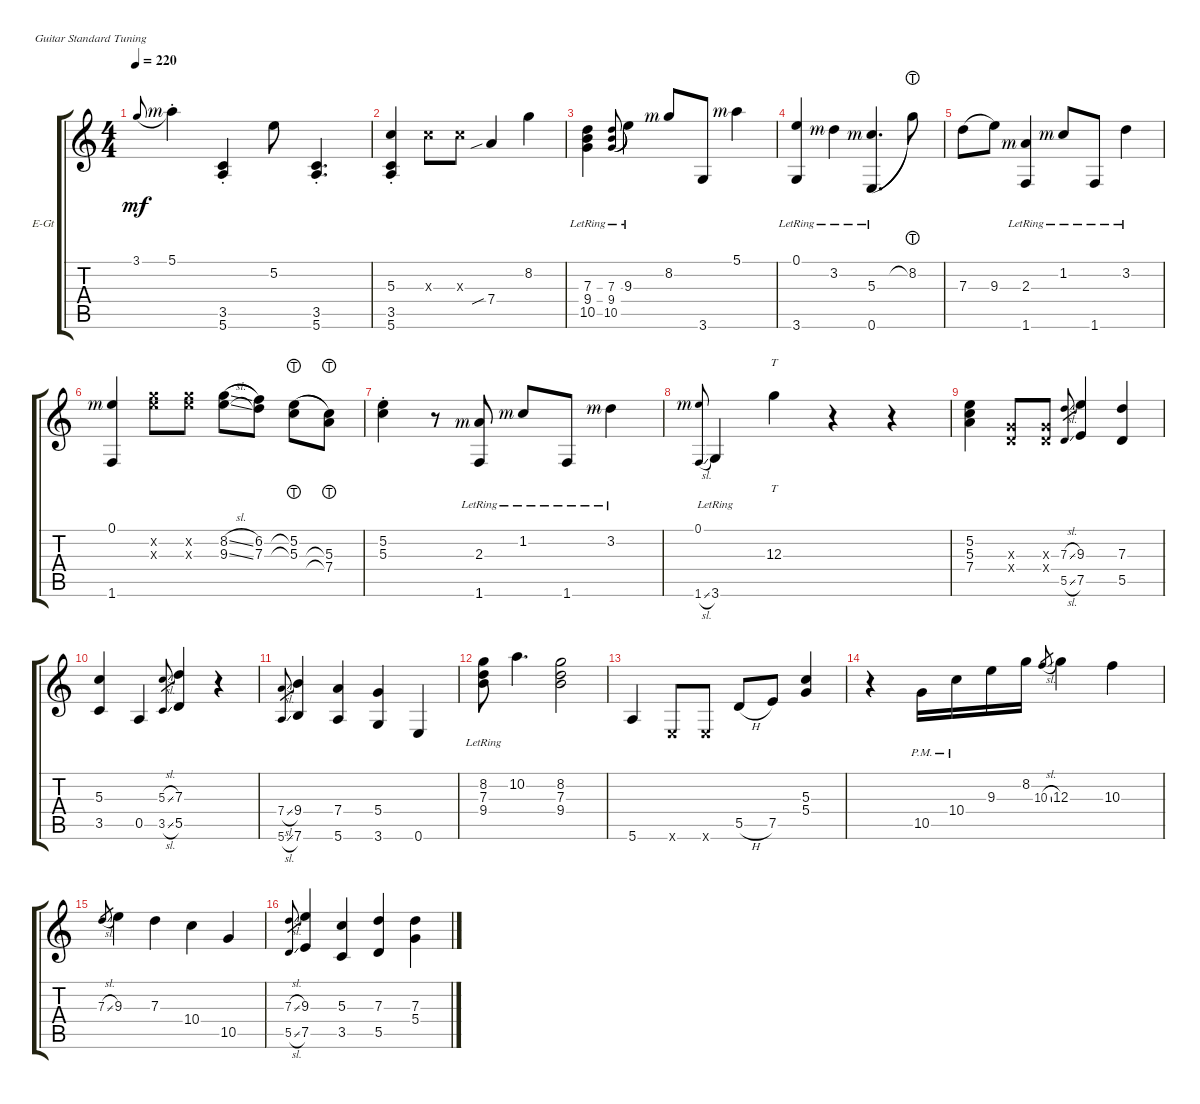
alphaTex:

\defaultSystemsLayout 4
\bracketExtendMode groupsimilarinstruments
\firstSystemTrackNameOrientation horizontal
\otherSystemsTrackNameOrientation horizontal
\track ("Scott" "E-Gt") {instrument electricguitarclean}
\staff {score tabs}
\tuning (E4 B3 G3 D3 A2 E2)
\ts (4 4)
\scale
0.502538
\tempo 220
\accidentals auto
\clef g2
\ottava regular
\simile none
\ks c
3.1.8{gr onbeat dy mf legatoorigin} 5.1{st rf 3}.4 (5.6{st} 3.5).4 5.2.8 (5.6{st} 3.5{st}).4{d} |
\scale
0.497353 (5.6{st} 3.5 5.3).4 5.3{x}.8 5.3{x}.8 7.4{sib}.4 8.2.4 |
\scale
0.492292 (10.5 9.4{lr} 7.3).4 (10.5{lr} 9.4{lr} 7.3{lr}).8{gr onbeat legatoorigin} 9.3{lr}.4 8.2{rf 3}.8 3.6.8 5.1{rf 3}.4 |
\scale
0.507678 (0.1{lr} 3.6{lr}).4 3.2{lr rf 3}.4 (5.3{lr rf 3} 0.6{lr}).4{d legatoorigin} 8.2{lht}.8 |
\scale
0.481788 7.3.8{legatoorigin} 9.3.8 (1.6{lr} 2.3{lr rf 3}).4 1.2{lr rf 3}.8 1.6{lr}.8 3.2{lr}.4 |
\scale
0.518092 (0.1{rf 3} 1.6).4 (8.2{x} 9.3{x}).8 (8.2{x} 9.3{x}).8 (8.2{sl} 9.3{sl}).8{legatoorigin} (6.2 7.3).8 (5.2{lht} 5.3{lht}).8{legatoorigin} (5.3{lht} 7.4{lht}).8 |
\scale
0.532771 (5.2 5.3{st}).4 r.8 (1.6{lr} 2.3{lr rf 3}).8 1.2{lr rf 3}.8 1.6{lr}.8 3.2{lr rf 3}.4 |
\scale
0.466854 (1.6{sl} 0.1{rf 3}).8{gr onbeat} 3.6{lr}.4 12.3.4{tt} r.4 r.4 |
(7.4 5.3 5.2).4 (0.3{x} 0.4{x}).8 (0.4{x} 0.3{x}).8 (5.5{sl} 7.3{sl}).8{gr} (7.5 9.3).4 (5.5 7.3).4 |
(5.3 3.5).4 0.5.4 (3.5{sl} 5.3{sl}).8{gr} (5.5 7.3).4 r.4 |
(5.6{sl} 7.4{sl}).8{gr} (7.6 9.4).4 (7.4 5.6).4 (5.4 3.6).4 0.6.4 |
(9.4{lr} 7.3{lr} 8.2).8 10.2.4{d} (9.4 7.3 8.2).2 |
5.6.4 0.6{x}.8 0.6{x}.8 5.5{h}.8 7.5.8 (5.4 5.3).4 |
\scale
0.573314 r.4 10.5{pm}.16 10.4{pm}.16 9.3.16 8.2.16 10.3{sl}.8{gr} 12.3.4 10.3.4 |
\scale
0.194863 7.3{sl}.8{gr} 9.3.4 7.3.4 10.4.4 10.5.4 |
\scale
0.231187 (5.5{sl} 7.3{sl}).8{gr} (7.5 9.3).4 (3.5 5.3).4 (5.5 7.3).4 (5.4 7.3).4
